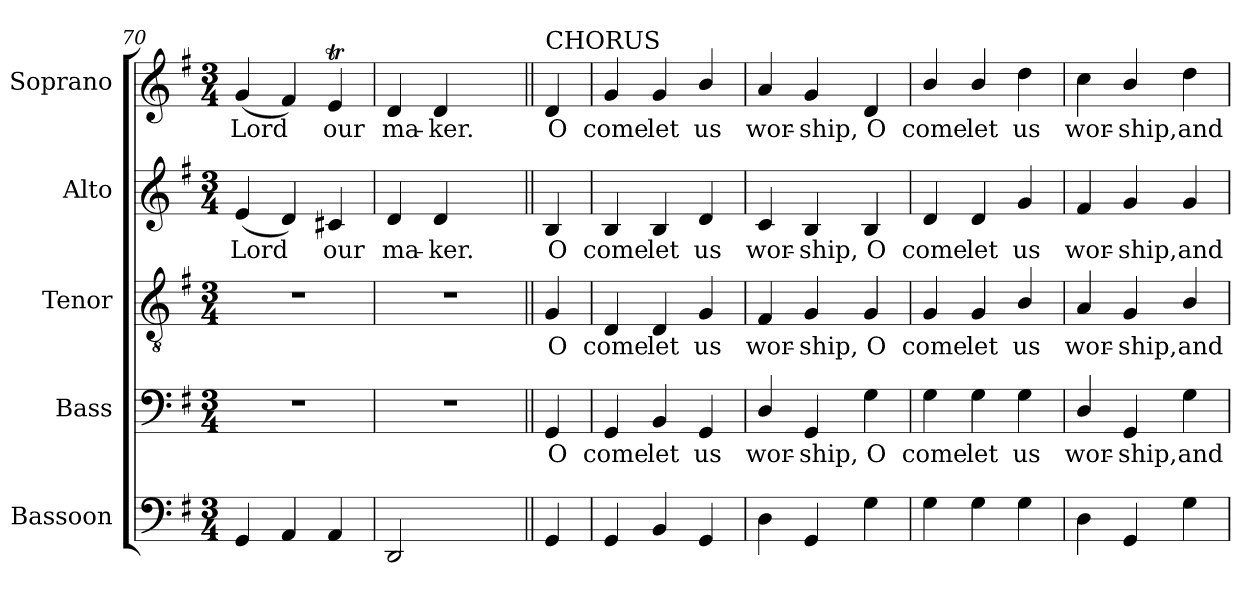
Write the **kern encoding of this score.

**kern	**kern	**text	**kern	**text	**kern	**text	**kern	**text
*part5	*part4	*part4	*part3	*part3	*part2	*part2	*part1	*part1
*staff5	*staff4	*staff4	*staff3	*staff3	*staff2	*staff2	*staff1	*staff1
*I"Bassoon	*I"Bass	*	*I"Tenor	*	*I"Alto	*	*I"Soprano	*
*I'Bsn.	*I'B.	*	*I'T.	*	*I'A.	*	*I'S.	*
!!LO:LB:g=z
*clefF4	*clefF4	*	*clefGv2	*	*clefG2	*	*clefG2	*
*	*	*	*ITrd7c12	*	*	*	*	*
*k[f#]	*k[f#]	*	*k[f#]	*	*k[f#]	*	*k[f#]	*
*G:	*G:	*	*G:	*	*G:	*	*G:	*
*M3/4	*M3/4	*	*M3/4	*	*M3/4	*	*M3/4	*
=70	=70	=70	=70	=70	=70	=70	=70	=70
!	!LO:N:vis=1	!	!LO:N:vis=1	!	!	!	!	!
!	!	!	!	!	!	!LO:LY:b:color=#000000	!	!
!	!	!	!	!	!	!	!	!LO:LY:b:color=#000000
4GGi/	2.r	.	2.r	.	(4ei/	Lord	(4gi/	Lord
4AAi/	.	.	.	.	4di/)	.	4f#i/)	.
!	!	!	!	!	!	!LO:LY:b:color=#000000	!	!
!	!	!	!	!	!	!	!	!LO:LY:b:color=#000000
4AAi/	.	.	.	.	4c#Xi/	our	4eTi/	our
=71	=71	=71	=71	=71	=71	=71	=71	=71
!	!LO:N:vis=1	!	!LO:N:vis=1	!	!	!	!	!
!	!	!	!	!	!	!LO:LY:b:color=#000000	!	!
!	!	!	!	!	!	!	!	!LO:LY:b:color=#000000
2DDi/	2.r	.	2.r	.	4di/	ma-	4di/	ma-
!	!	!	!	!	!	!LO:LY:b:color=#000000	!	!
!	!	!	!	!	!	!	!	!LO:LY:b:color=#000000
.	.	.	.	.	4di/	-ker.	4di/	-ker.
4ryy	.	.	.	.	4ryy	.	4ryy	.
=72||	=72||	=72||	=72||	=72||	=72||	=72||	=72||	=72||
!	!	!LO:LY:b:color=#000000	!	!	!	!	!	!
!	!	!	!	!LO:LY:b:color=#000000	!	!	!	!
!	!	!	!	!	!	!LO:LY:b:color=#000000	!	!
!	!	!	!	!	!	!	!LO:TX:a:t=CHORUS	!
!	!	!	!	!	!	!	!	!LO:LY:b:color=#000000
4GGi/	4GGi/	O	4GGi/	O	4Bi/	O	4di/	O
=73	=73	=73	=73	=73	=73	=73	=73	=73
!	!	!LO:LY:b:color=#000000	!	!	!	!	!	!
!	!	!	!	!LO:LY:b:color=#000000	!	!	!	!
!	!	!	!	!	!	!LO:LY:b:color=#000000	!	!
!	!	!	!	!	!	!	!	!LO:LY:b:color=#000000
4GGi/	4GGi/	come	4DDi/	come	4Bi/	come	4gi/	come
!	!	!LO:LY:b:color=#000000	!	!	!	!	!	!
!	!	!	!	!LO:LY:b:color=#000000	!	!	!	!
!	!	!	!	!	!	!LO:LY:b:color=#000000	!	!
!	!	!	!	!	!	!	!	!LO:LY:b:color=#000000
4BBi/	4BBi/	let	4DDi/	let	4Bi/	let	4gi/	let
!	!	!LO:LY:b:color=#000000	!	!	!	!	!	!
!	!	!	!	!LO:LY:b:color=#000000	!	!	!	!
!	!	!	!	!	!	!LO:LY:b:color=#000000	!	!
!	!	!	!	!	!	!	!	!LO:LY:b:color=#000000
4GGi/	4GGi/	us	4GGi/	us	4di/	us	4bi/	us
=74	=74	=74	=74	=74	=74	=74	=74	=74
!	!	!LO:LY:b:color=#000000	!	!	!	!	!	!
!	!	!	!	!LO:LY:b:color=#000000	!	!	!	!
!	!	!	!	!	!	!LO:LY:b:color=#000000	!	!
!	!	!	!	!	!	!	!	!LO:LY:b:color=#000000
4Di\	4Di/	wor-	4FF#i/	wor-	4ci/	wor-	4ai/	wor-
!	!	!LO:LY:b:color=#000000	!	!	!	!	!	!
!	!	!	!	!LO:LY:b:color=#000000	!	!	!	!
!	!	!	!	!	!	!LO:LY:b:color=#000000	!	!
!	!	!	!	!	!	!	!	!LO:LY:b:color=#000000
4GGi/	4GGi/	-ship,	4GGi/	-ship,	4Bi/	-ship,	4gi/	-ship,
!	!	!LO:LY:b:color=#000000	!	!	!	!	!	!
!	!	!	!	!LO:LY:b:color=#000000	!	!	!	!
!	!	!	!	!	!	!LO:LY:b:color=#000000	!	!
!	!	!	!	!	!	!	!	!LO:LY:b:color=#000000
4Gi\	4Gi\	O	4GGi/	O	4Bi/	O	4di/	O
=75	=75	=75	=75	=75	=75	=75	=75	=75
!	!	!LO:LY:b:color=#000000	!	!	!	!	!	!
!	!	!	!	!LO:LY:b:color=#000000	!	!	!	!
!	!	!	!	!	!	!LO:LY:b:color=#000000	!	!
!	!	!	!	!	!	!	!	!LO:LY:b:color=#000000
4Gi\	4Gi\	come	4GGi/	come	4di/	come	4bi/	come
!	!	!LO:LY:b:color=#000000	!	!	!	!	!	!
!	!	!	!	!LO:LY:b:color=#000000	!	!	!	!
!	!	!	!	!	!	!LO:LY:b:color=#000000	!	!
!	!	!	!	!	!	!	!	!LO:LY:b:color=#000000
4Gi\	4Gi\	let	4GGi/	let	4di/	let	4bi/	let
!	!	!LO:LY:b:color=#000000	!	!	!	!	!	!
!	!	!	!	!LO:LY:b:color=#000000	!	!	!	!
!	!	!	!	!	!	!LO:LY:b:color=#000000	!	!
!	!	!	!	!	!	!	!	!LO:LY:b:color=#000000
4Gi\	4Gi\	us	4BBi/	us	4gi/	us	4ddi\	us
=76	=76	=76	=76	=76	=76	=76	=76	=76
!	!	!LO:LY:b:color=#000000	!	!	!	!	!	!
!	!	!	!	!LO:LY:b:color=#000000	!	!	!	!
!	!	!	!	!	!	!LO:LY:b:color=#000000	!	!
!	!	!	!	!	!	!	!	!LO:LY:b:color=#000000
4Di\	4Di/	wor-	4AAi/	wor-	4f#i/	wor-	4cci\	wor-
!	!	!LO:LY:b:color=#000000	!	!	!	!	!	!
!	!	!	!	!LO:LY:b:color=#000000	!	!	!	!
!	!	!	!	!	!	!LO:LY:b:color=#000000	!	!
!	!	!	!	!	!	!	!	!LO:LY:b:color=#000000
4GGi/	4GGi/	-ship,	4GGi/	-ship,	4gi/	-ship,	4bi/	-ship,
!	!	!LO:LY:b:color=#000000	!	!	!	!	!	!
!	!	!	!	!LO:LY:b:color=#000000	!	!	!	!
!	!	!	!	!	!	!LO:LY:b:color=#000000	!	!
!	!	!	!	!	!	!	!	!LO:LY:b:color=#000000
4Gi\	4Gi\	and	4BBi/	and	4gi/	and	4ddi\	and
=	=	=	=	=	=	=	=	=
*-	*-	*-	*-	*-	*-	*-	*-	*-
